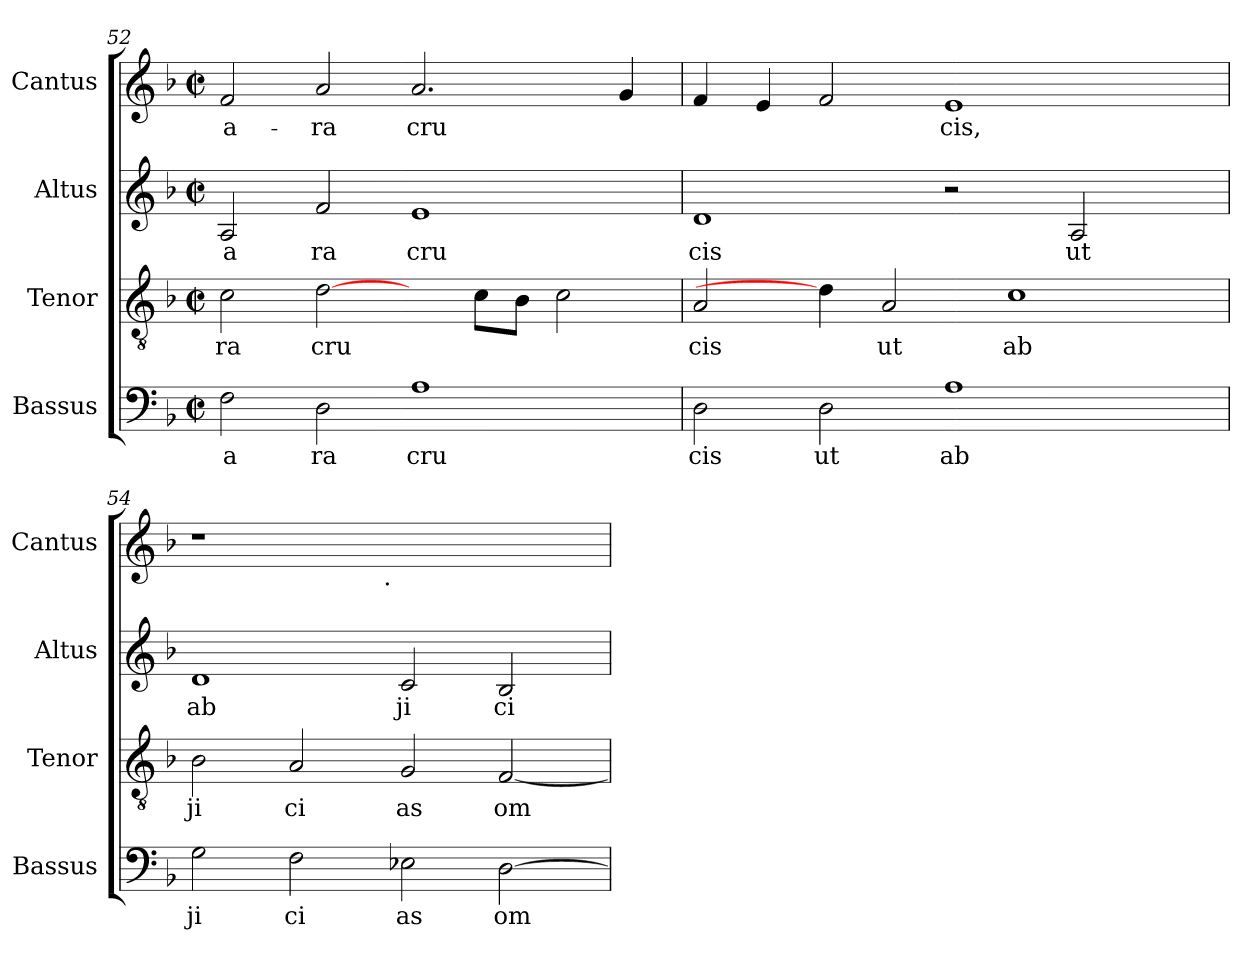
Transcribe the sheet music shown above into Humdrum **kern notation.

**kern	**text	**kern	**text	**kern	**text	**kern	**text
*part4	*part4	*part3	*part3	*part2	*part2	*part1	*part1
*staff4	*staff4	*staff3	*staff3	*staff2	*staff2	*staff1	*staff1
*I"Bassus	*	*I"Tenor	*	*I"Altus	*	*I"Cantus	*
*I'Bassus	*	*I'Tenor	*	*I'Altus	*	*I'Cantus	*
*clefF4	*	*clefGv2	*	*clefG2	*	*clefG2	*
*k[b-]	*	*k[b-]	*	*k[b-]	*	*k[b-]	*
*F:	*	*F:	*	*F:	*	*F:	*
*M2/2	*	*M2/2	*	*M2/2	*	*M2/2	*
*met(c|)	*	*met(c|)	*	*met(c|)	*	*met(c|)	*
=52	=52	=52	=52	=52	=52	=52	=52
!	!LO:LY:b:cj	!	!LO:LY:b:cj	!	!LO:LY:b:cj	!	!LO:LY:b:cj
2F\	a	2c\	ra	2A/	a	2f/	a-
!	!LO:LY:b:cj	!	!LO:LY:b:cj	!	!LO:LY:b:cj	!	!LO:LY:b:cj
2D\	ra	[2d\	cru	2f/	ra	2a/	-ra
!	!LO:LY:b:cj	!	!	!	!LO:LY:b:cj	!	!LO:LY:b:cj
1A	cru	4ryy	.	1e	cru	2.a/	cru-
!	!	!	!LO:LY:b:cj	!	!	!	!
.	.	8c\L	.	.	.	.	.
!	!	!	!LO:LY:b:cj	!	!	!	!
.	.	8B-\J	.	.	.	.	.
!	!	!	!LO:LY:b:cj	!	!	!	!
.	.	2c\	.	.	.	.	.
!	!	!	!	!	!	!	!LO:LY:b:cj
.	.	.	.	.	.	4g/	--
=53	=53	=53	=53	=53	=53	=53	=53
!	!LO:LY:b:cj	!	!LO:LY:b:cj	!	!LO:LY:b:cj	!	!LO:LY:b:cj
2D\	cis	2A/	cis	1d	cis	4f/	--
!	!	!	!	!	!	!	!LO:LY:b:cj
.	.	.	.	.	.	4e/	--
!	!LO:LY:b:cj	!	!	!	!	!	!LO:LY:b:cj
2D\	ut	4d\]	.	.	.	2f/	--
!	!	!	!LO:LY:b:cj	!	!	!	!
.	.	2A/	ut	.	.	.	.
!	!LO:LY:b:cj	!	!	!	!	!	!LO:LY:b:cj
1A	ab	.	.	2r	.	1e	-cis,
!	!	!	!LO:LY:b:cj	!	!	!	!
.	.	1c	ab	.	.	.	.
!	!	!	!	!	!LO:LY:b:cj	!	!
.	.	.	.	2A/	ut	.	.
4ryy	.	.	.	4ryy	.	4ryy	.
!!LO:LB:g=z
=54	=54	=54	=54	=54	=54	=54	=54
!	!LO:LY:b:cj	!	!LO:LY:b:cj	!	!LO:LY:b:cj	!	!
*	*	*	*	*	*	*^	*
2G\	ji	2B-\	ji	1d	ab	1r	2ryy	.
!	!LO:LY:b:cj	!	!LO:LY:b:cj	!	!	!	!	!
2F\	ci	2A/	ci	.	.	.	4...ryy	.
!	!	!	!	!	!	!	!LO:TX:b:t=.	!
.	.	.	.	.	.	.	1ryy	.
!	!LO:LY:b:cj	!	!LO:LY:b:cj	!	!LO:LY:b:cj	!	!	!
2E-X\	as	2G/	as	2c/	ji	1ryy	.	.
!	!LO:LY:b:cj	!	!LO:LY:b:cj	!	!LO:LY:b:cj	!	!	!
[>2D\	om	[<2F/	om	2B-/	ci	.	.	.
.	.	.	.	.	.	.	32ryy	.
*	*	*	*	*	*	*v	*v	*
=	=	=	=	=	=	=	=
*-	*-	*-	*-	*-	*-	*-	*-
